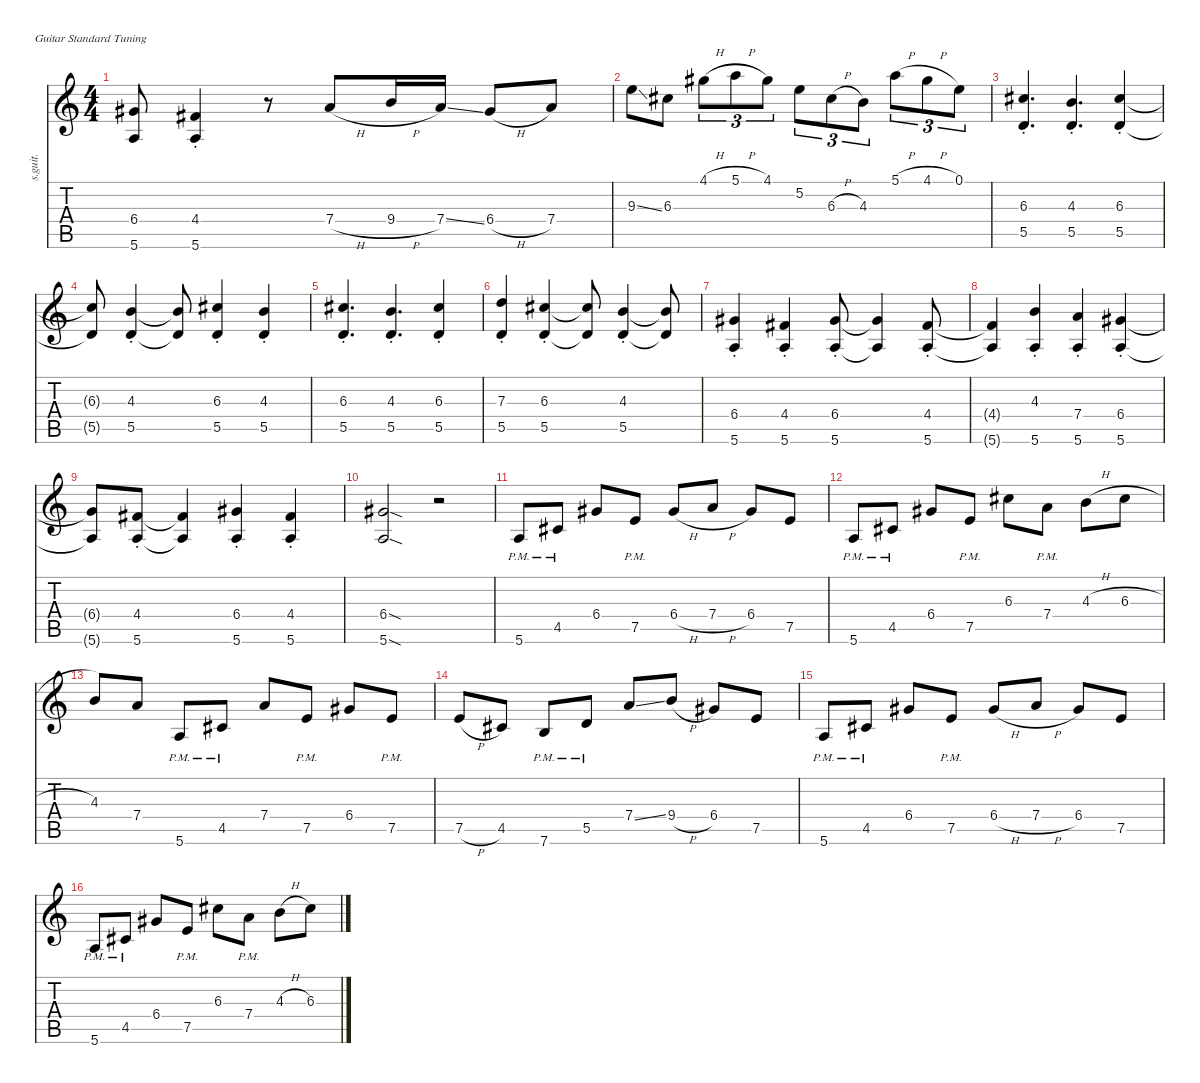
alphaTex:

\defaultSystemsLayout 4
\hideDynamics
\bracketExtendMode nobrackets
\track ("Mario" "s.guit.") {instrument electricguitarclean}
\staff {score tabs}
\tuning (E4 B3 G3 D3 A2 E2)
\ts (4 4)
\tempo (185 hide)
\clef g2
\ks c
(6.4{t acc #} 5.6{t}).8{dy mf} (4.4{st acc #} 5.6{st}).4 r.8 7.4{h}.8 9.4{h}.16 7.4{ss}.16 6.4{h acc #}.8 7.4.8 |
9.3{ss}.8 6.3{acc #}.8 4.1{h acc #}.8{tu (3 2)} 5.1{h}.8{tu (3 2)} 4.1{acc #}.8{tu (3 2)} 5.2.8{tu (3 2)} 6.3{h acc #}.8{tu (3 2)} 4.3.8{tu (3 2)} 5.1{h}.8{tu (3 2)} 4.1{h acc #}.8{tu (3 2)} 0.1.8{tu (3 2)} |
(6.3{st acc #} 5.5{st}).4{d} (4.3{st} 5.5{st}).4{d} (6.3{st acc #} 5.5{st}).4 |
(6.3{t acc #} 5.5{t}).8 (4.3{st} 5.5{st}).4 (4.3{t} 5.5{t}).8 (6.3{st acc #} 5.5{st}).4 (4.3{st} 5.5{st}).4 |
(6.3{st acc #} 5.5{st}).4{d} (4.3{st} 5.5{st}).4{d} (6.3{st acc #} 5.5{st}).4 |
(7.3{st} 5.5{st}).4 (6.3{st acc #} 5.5{st}).4 (6.3{t acc #} 5.5{t}).8 (4.3{st} 5.5{st}).4 (4.3{t} 5.5{t}).8 |
(6.4{st acc #} 5.6{st}).4 (4.4{st acc #} 5.6{st}).4 (6.4{st acc #} 5.6{st}).8 (6.4{t acc #} 5.6{t}).4 (4.4{st acc #} 5.6{st}).8 |
(4.4{t acc #} 5.6{t}).4 (4.3{st} 5.6{st}).4 (7.4{st} 5.6{st}).4 (6.4{st acc #} 5.6{st}).4 |
(6.4{t acc #} 5.6{t}).8 (4.4{st acc #} 5.6{st}).8 (4.4{t acc #} 5.6{t}).4 (6.4{st acc #} 5.6{st}).4 (4.4{st acc #} 5.6{st}).4 |
(6.4{sod acc #} 5.6{sod}).2 r.2 |
5.6{pm}.8 4.5{pm acc #}.8 6.4{acc #}.8 7.5{pm}.8 6.4{h acc #}.8 7.4{h}.8 6.4{acc #}.8 7.5.8 |
5.6{pm}.8 4.5{pm acc #}.8 6.4{acc #}.8 7.5{pm}.8 6.3{acc #}.8 7.4{pm}.8 4.3{h}.8 6.3{h acc #}.8 |
4.3.8 7.4.8 5.6{pm}.8 4.5{pm acc #}.8 7.4.8 7.5{pm}.8 6.4{acc #}.8 7.5{pm}.8 |
7.5{h}.8 4.5{acc #}.8 7.6{pm}.8 5.5{pm}.8 7.4{ss}.8 9.4{h}.8 6.4{acc #}.8 7.5.8 |
5.6{pm}.8 4.5{pm acc #}.8 6.4{acc #}.8 7.5{pm}.8 6.4{h acc #}.8 7.4{h}.8 6.4{acc #}.8 7.5.8 |
5.6{pm}.8 4.5{pm acc #}.8 6.4{acc #}.8 7.5{pm}.8 6.3{acc #}.8 7.4{pm}.8 4.3{h}.8 6.3{acc #}.8
